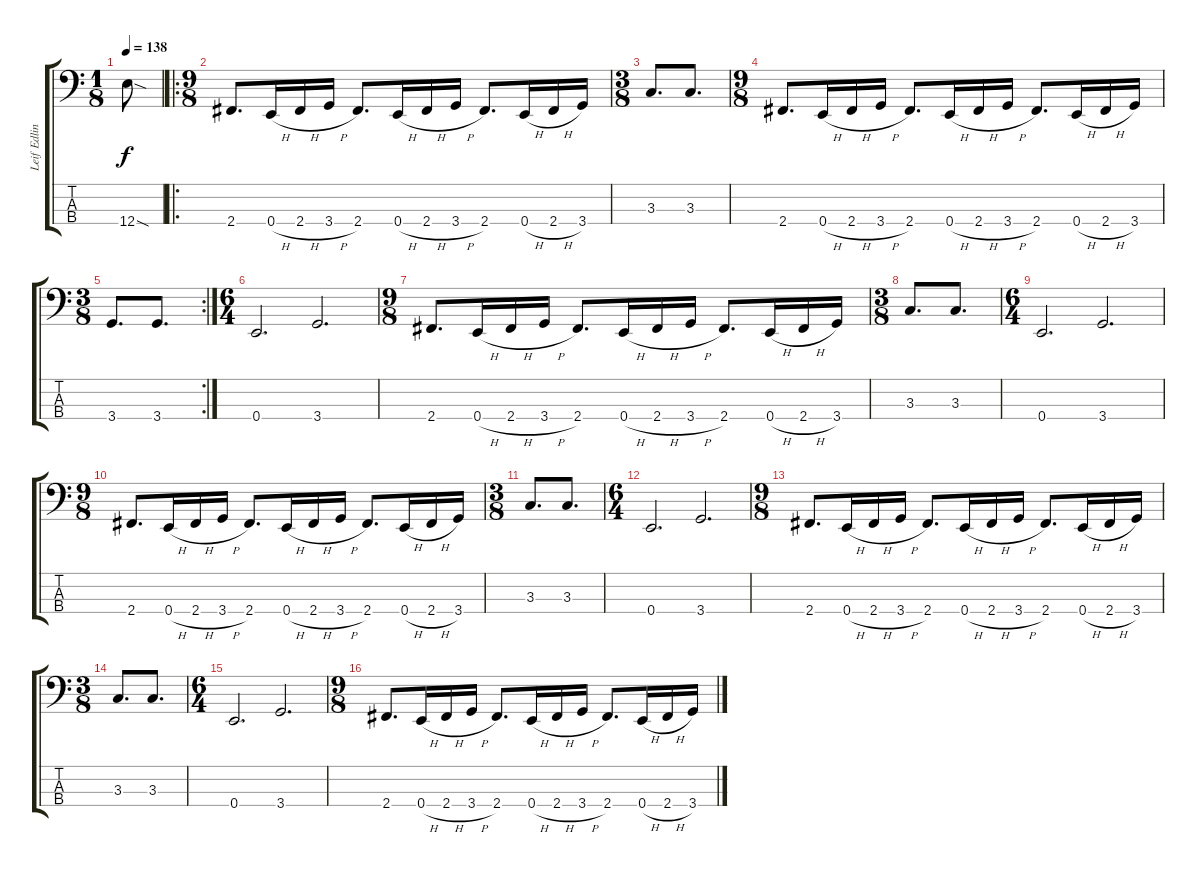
\track ("Leif Edling" "Leif Edlin") {instrument electricbassfinger}
\staff {score tabs}
\tuning (G2 D2 A1 E1) {hide}
\ts (1 8)
\tempo 138
\clef f4
\ks c
12.4{sod}.8{dy f instrument electricbassfinger} |
\ro
\ts (9 8)
2.4.8{d} 0.4{h}.16 2.4{h}.16 3.4{h}.16 2.4.8{d} 0.4{h}.16 2.4{h}.16 3.4{h}.16 2.4.8{d} 0.4{h}.16 2.4{h}.16 3.4.16 |
\ts (3 8)
3.3.8{d} 3.3.8{d} |
\ts (9 8)
2.4.8{d} 0.4{h}.16 2.4{h}.16 3.4{h}.16 2.4.8{d} 0.4{h}.16 2.4{h}.16 3.4{h}.16 2.4.8{d} 0.4{h}.16 2.4{h}.16 3.4.16 |
\rc 2
\ts (3 8)
3.4.8{d} 3.4.8{d} |
\ts (6 4)
0.4.2{d} 3.4.2{d} |
\ts (9 8)
2.4.8{d} 0.4{h}.16 2.4{h}.16 3.4{h}.16 2.4.8{d} 0.4{h}.16 2.4{h}.16 3.4{h}.16 2.4.8{d} 0.4{h}.16 2.4{h}.16 3.4.16 |
\ts (3 8)
3.3.8{d} 3.3.8{d} |
\ts (6 4)
0.4.2{d} 3.4.2{d} |
\ts (9 8)
2.4.8{d} 0.4{h}.16 2.4{h}.16 3.4{h}.16 2.4.8{d} 0.4{h}.16 2.4{h}.16 3.4{h}.16 2.4.8{d} 0.4{h}.16 2.4{h}.16 3.4.16 |
\ts (3 8)
3.3.8{d} 3.3.8{d} |
\ts (6 4)
0.4.2{d} 3.4.2{d} |
\ts (9 8)
2.4.8{d} 0.4{h}.16 2.4{h}.16 3.4{h}.16 2.4.8{d} 0.4{h}.16 2.4{h}.16 3.4{h}.16 2.4.8{d} 0.4{h}.16 2.4{h}.16 3.4.16 |
\ts (3 8)
3.3.8{d} 3.3.8{d} |
\ts (6 4)
0.4.2{d} 3.4.2{d} |
\ts (9 8)
2.4.8{d} 0.4{h}.16 2.4{h}.16 3.4{h}.16 2.4.8{d} 0.4{h}.16 2.4{h}.16 3.4{h}.16 2.4.8{d} 0.4{h}.16 2.4{h}.16 3.4.16
